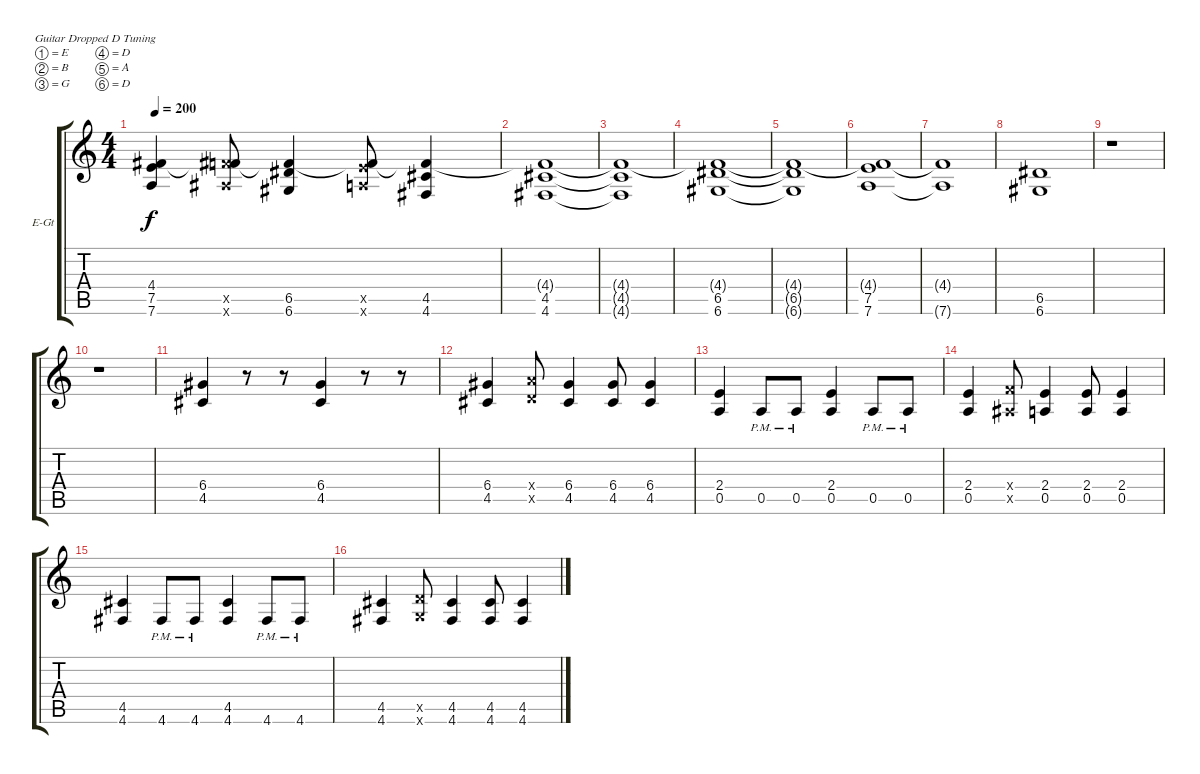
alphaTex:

\bracketExtendMode groupsimilarinstruments
\firstSystemTrackNameOrientation horizontal
\otherSystemsTrackNameOrientation horizontal
\track ("Pista 1" "E-Gt") {instrument distortionguitar}
\staff {score tabs}
\tuning (E4 B3 G3 D3 A2 D2)
\ts (4 4)
\tempo 200
\clef g2
\ks c
(7.5 7.6 4.4{t}).4{dy f} (8.5{x} 8.6{x} 4.4{t}).8 (6.5 6.6 4.4{t}).4 (7.5{x} 7.6{x} 4.4{t}).8 (4.5 4.6 4.4{t}).4 |
(4.5 4.6 4.4{t}).1 |
(4.5{t} 4.6{t} 4.4{t}).1 |
(6.5 6.6 4.4{t}).1 |
(6.5{t} 6.6{t} 4.4{t}).1 |
(7.5 7.6 4.4{t}).1 |
(4.4{t} 7.6{t}).1 |
(6.5 6.6).1 |
r.1 |
r.1 |
(6.4 4.5).4 r.8 r.8 (6.4 4.5).4 r.8 r.8 |
(6.4 4.5).4 (7.4{x} 5.5{x}).8 (6.4 4.5).4 (6.4 4.5).8 (6.4 4.5).4 |
(2.4 0.5).4 0.5{pm}.8 0.5{pm}.8 (2.4 0.5).4 0.5{pm}.8 0.5{pm}.8 |
(2.4 0.5).4 (3.4{x} 1.5{x}).8 (2.4 0.5).4 (2.4 0.5).8 (2.4 0.5).4 |
(4.5 4.6).4 4.6{pm}.8 4.6{pm}.8 (4.5 4.6).4 4.6{pm}.8 4.6{pm}.8 |
(4.5 4.6).4 (5.5{x} 5.6{x}).8 (4.5 4.6).4 (4.5 4.6).8 (4.5 4.6).4
